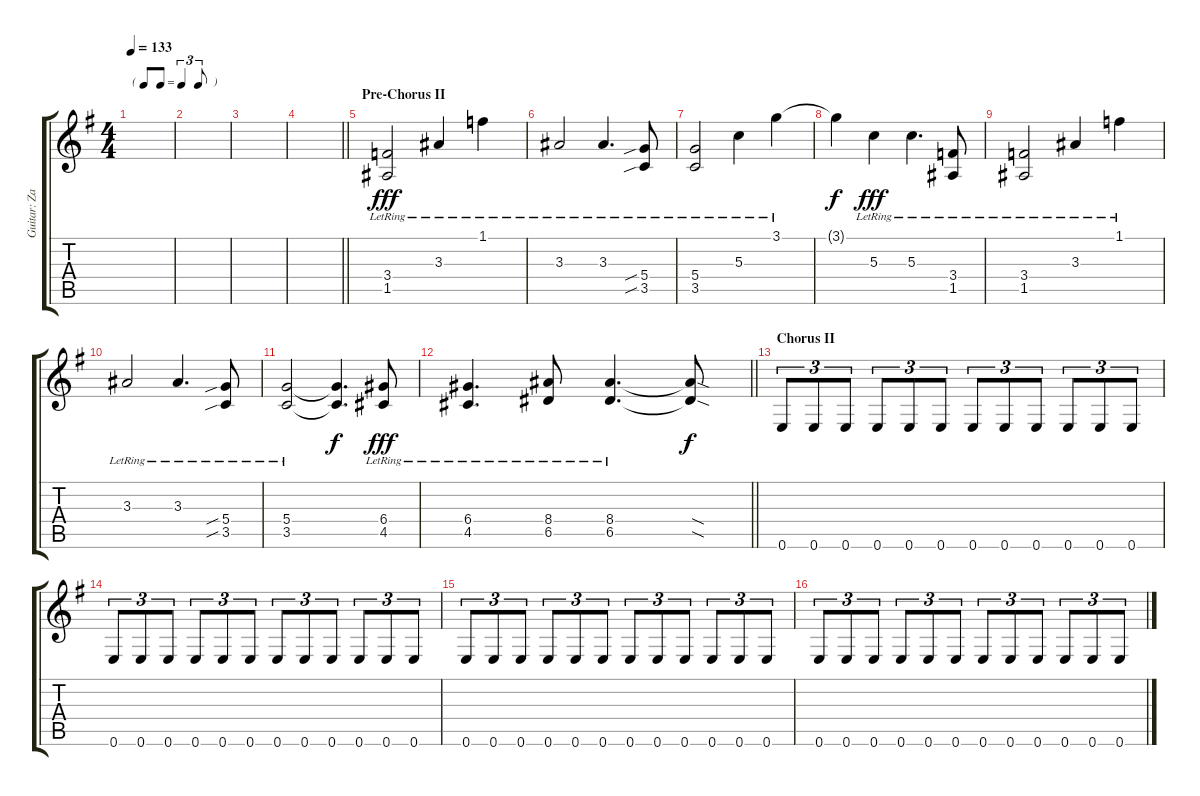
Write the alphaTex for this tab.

\track ("Guitar: Zakk" "Guitar: Za") {instrument electricguitarclean}
\staff {score tabs}
\tuning (E4 B3 G3 D3 A2 E2) {hide}
\ts (4 4)
\tf triplet8th
\tempo 133
\clef g2
\ks g
|
|
|
\barLineRight lightlight
|
\section ("" "Pre-Chorus II")
(3.4{lr} 1.5{lr}).2{dy fff} 3.3{lr}.4 1.1{lr}.4 |
3.3{lr}.2 3.3{lr}.4{d} (5.4{sib lr} 3.5{sib lr}).8 |
(5.4{lr} 3.5{lr}).2 5.3{lr}.4 3.1{lr}.4 |
3.1{t}.4{dy f} 5.3{lr}.4{dy fff} 5.3{lr}.4{d} (3.4{lr} 1.5{lr}).8 |
(3.4{lr} 1.5{lr}).2 3.3{lr}.4 1.1{lr}.4 |
3.3{lr}.2 3.3{lr}.4{d} (5.4{sib lr} 3.5{sib lr}).8 |
(5.4{lr} 3.5{lr}).2 (5.4{t} 3.5{t}).4{d dy f} (6.4{lr} 4.5{lr}).8{dy fff} |
\barLineRight lightlight
(6.4{lr} 4.5{lr}).4{d} (8.4{lr} 6.5{lr}).8 (8.4{lr} 6.5{lr}).4{d} (8.4{sod t} 6.5{sod t}).8{dy f} |
\section ("" "Chorus II")
0.6.8{tu (3 2)} 0.6.8{tu (3 2)} 0.6.8{tu (3 2)} 0.6.8{tu (3 2)} 0.6.8{tu (3 2)} 0.6.8{tu (3 2)} 0.6.8{tu (3 2)} 0.6.8{tu (3 2)} 0.6.8{tu (3 2)} 0.6.8{tu (3 2)} 0.6.8{tu (3 2)} 0.6.8{tu (3 2)} |
0.6.8{tu (3 2)} 0.6.8{tu (3 2)} 0.6.8{tu (3 2)} 0.6.8{tu (3 2)} 0.6.8{tu (3 2)} 0.6.8{tu (3 2)} 0.6.8{tu (3 2)} 0.6.8{tu (3 2)} 0.6.8{tu (3 2)} 0.6.8{tu (3 2)} 0.6.8{tu (3 2)} 0.6.8{tu (3 2)} |
0.6.8{tu (3 2)} 0.6.8{tu (3 2)} 0.6.8{tu (3 2)} 0.6.8{tu (3 2)} 0.6.8{tu (3 2)} 0.6.8{tu (3 2)} 0.6.8{tu (3 2)} 0.6.8{tu (3 2)} 0.6.8{tu (3 2)} 0.6.8{tu (3 2)} 0.6.8{tu (3 2)} 0.6.8{tu (3 2)} |
0.6.8{tu (3 2)} 0.6.8{tu (3 2)} 0.6.8{tu (3 2)} 0.6.8{tu (3 2)} 0.6.8{tu (3 2)} 0.6.8{tu (3 2)} 0.6.8{tu (3 2)} 0.6.8{tu (3 2)} 0.6.8{tu (3 2)} 0.6.8{tu (3 2)} 0.6.8{tu (3 2)} 0.6.8{tu (3 2)}
